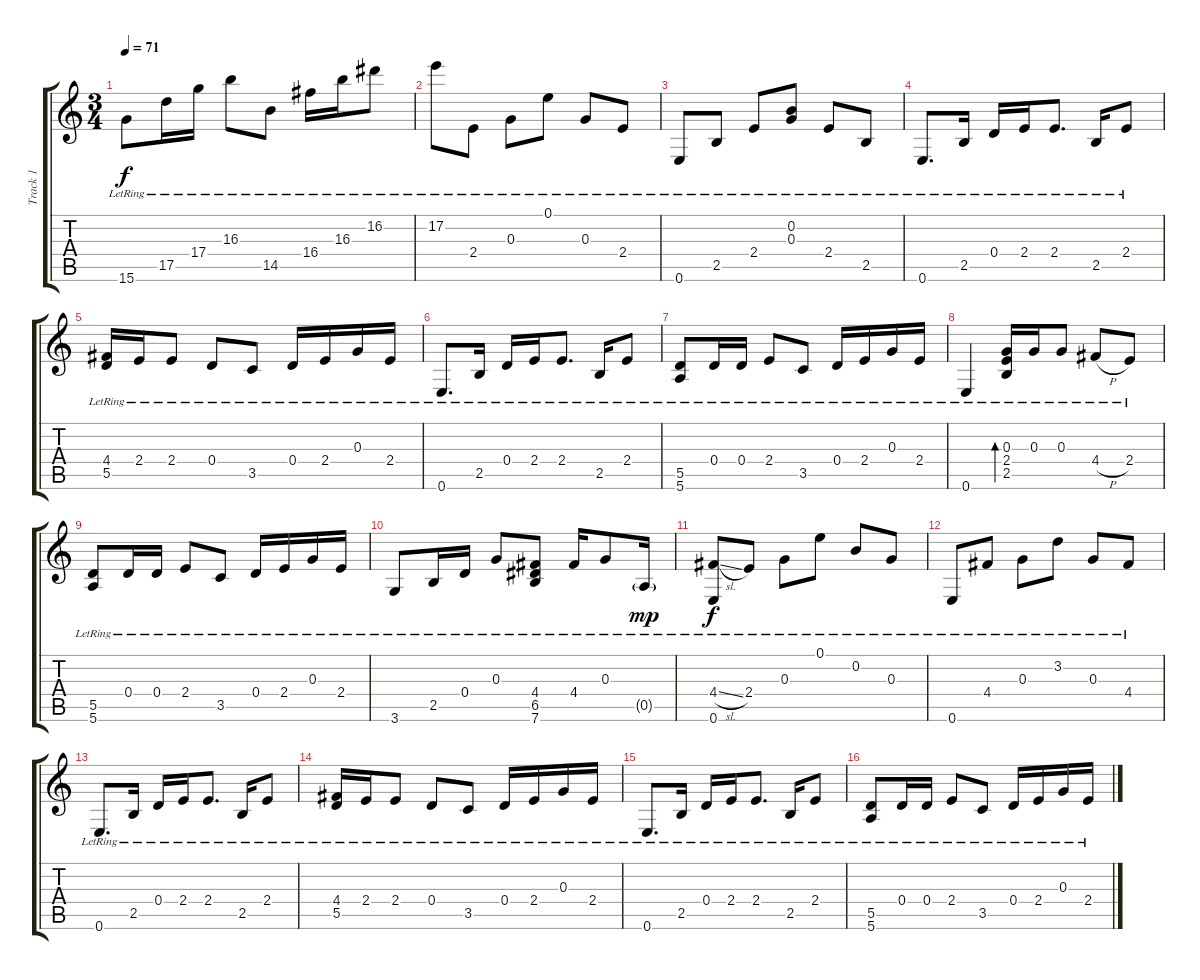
\track ("Track 1" "Track 1") {instrument acousticguitarsteel}
\staff {score tabs}
\tuning (E4 B3 G3 D3 A2 E2) {hide}
\ts (3 4)
\tempo 71
\clef g2
\ks c
15.6{lr}.8{dy f} 17.5{lr}.16 17.4{lr}.16 16.3{lr}.8 14.5{lr}.8 16.4{lr}.16 16.3{lr}.16 16.2{lr}.8 |
17.2{lr}.8 2.4{lr}.8 0.3{lr}.8 0.1{lr}.8 0.3{lr}.8 2.4{lr}.8 |
0.6{lr}.8 2.5{lr}.8 2.4{lr}.8 (0.2{lr} 0.3{lr}).8 2.4{lr}.8 2.5{lr}.8 |
0.6{lr}.8{d} 2.5{lr}.16 0.4{lr}.16 2.4{lr}.16 2.4{lr}.8{d} 2.5{lr}.16 2.4{lr}.8 |
(4.4{lr} 5.5{lr}).16 2.4{lr}.16 2.4{lr}.8 0.4{lr}.8 3.5{lr}.8 0.4{lr}.16 2.4{lr}.16 0.3{lr}.16 2.4{lr}.16 |
0.6{lr}.8{d} 2.5{lr}.16 0.4{lr}.16 2.4{lr}.16 2.4{lr}.8{d} 2.5{lr}.16 2.4{lr}.8 |
(5.5{lr} 5.6{lr}).8 0.4{lr}.16 0.4{lr}.16 2.4{lr}.8 3.5{lr}.8 0.4{lr}.16 2.4{lr}.16 0.3{lr}.16 2.4{lr}.16 |
0.6{lr}.4 (0.3{lr} 2.4{lr} 2.5{lr}).16{bd 60} 0.3{lr}.16 0.3{lr}.8 4.4{h lr}.8 2.4{lr}.8 |
(5.5{lr} 5.6{lr}).8 0.4{lr}.16 0.4{lr}.16 2.4{lr}.8 3.5{lr}.8 0.4{lr}.16 2.4{lr}.16 0.3{lr}.16 2.4{lr}.16 |
3.6{lr}.8 2.5{lr}.16 0.4{lr}.16 0.3{lr}.8 (4.4{lr} 6.5{lr} 7.6{lr}).8 4.4{lr}.16 0.3{lr}.8 0.5{g lr}.16{dy mp} |
(4.4{sl lr} 0.6{lr}).8{dy f} 2.4{lr}.8 0.3{lr}.8 0.1{lr}.8 0.2{lr}.8 0.3{lr}.8 |
0.6{lr}.8 4.4{lr}.8 0.3{lr}.8 3.2{lr}.8 0.3{lr}.8 4.4{lr}.8 |
0.6{lr}.8{d} 2.5{lr}.16 0.4{lr}.16 2.4{lr}.16 2.4{lr}.8{d} 2.5{lr}.16 2.4{lr}.8 |
(4.4{lr} 5.5{lr}).16 2.4{lr}.16 2.4{lr}.8 0.4{lr}.8 3.5{lr}.8 0.4{lr}.16 2.4{lr}.16 0.3{lr}.16 2.4{lr}.16 |
0.6{lr}.8{d} 2.5{lr}.16 0.4{lr}.16 2.4{lr}.16 2.4{lr}.8{d} 2.5{lr}.16 2.4{lr}.8 |
(5.5{lr} 5.6{lr}).8 0.4{lr}.16 0.4{lr}.16 2.4{lr}.8 3.5{lr}.8 0.4{lr}.16 2.4{lr}.16 0.3{lr}.16 2.4{lr}.16
